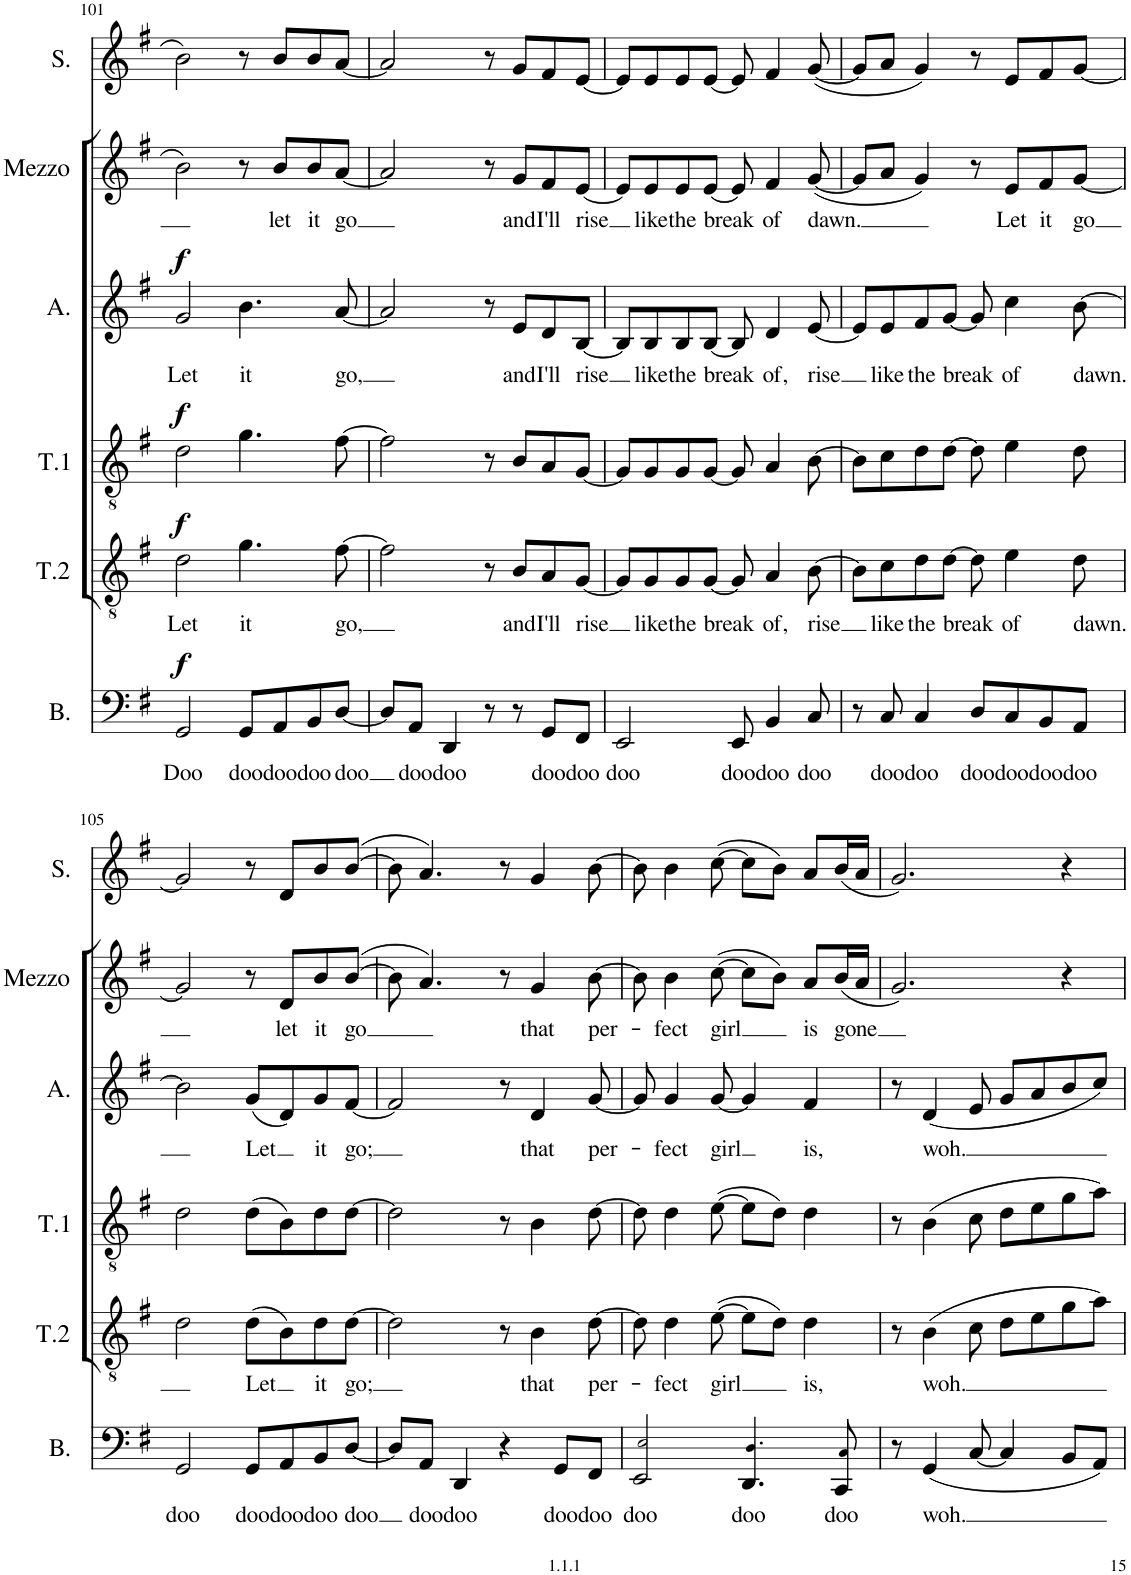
**kern	**text	**dynam	**kern	**text	**dynam	**kern	**dynam	**kern	**text	**dynam	**kern	**text	**kern
*part6	*part6	*part6	*part5	*part5	*part5	*part4	*part4	*part3	*part3	*part3	*part2	*part2	*part1
*staff6	*staff6	*staff6	*staff5	*staff5	*staff5	*staff4	*staff4	*staff3	*staff3	*staff3	*staff2	*staff2	*staff1
*I"Bass	*	*	*I"Tenor 2	*	*	*I"Tenor 1	*	*I"Alto	*	*	*I"Mezzosopran	*	*I"Sopran
*I'B.	*	*	*I'T.2	*	*	*I'T.1	*	*I'A.	*	*	*I'Mezzo	*	*I'S.
!!LO:PB:g=z
*clefF4	*	*	*clefGv2	*	*	*clefGv2	*	*clefG2	*	*	*clefG2	*	*clefG2
*k[f#]	*	*	*k[f#]	*	*	*k[f#]	*	*k[f#]	*	*	*k[f#]	*	*k[f#]
*M4/4	*	*	*M4/4	*	*	*M4/4	*	*M4/4	*	*	*M4/4	*	*M4/4
=101	=101	=101	=101	=101	=101	=101	=101	=101	=101	=101	=101	=101	=101
!	!LO:LY:b	!LO:DY:a	!	!LO:LY:b	!LO:DY:a	!	!LO:DY:a	!	!LO:LY:b	!LO:DY:a	!	!	!
2GG/	Doo	f	2d\	Let	f	2d\	f	2g/	Let	f	2b\	.	2b\
!	!LO:LY:b	!	!	!LO:LY:b	!	!	!	!	!LO:LY:b	!	!	!	!
8GG/L	doo	.	4.g\	it	.	4.g\	.	4.b\	it	.	8r	.	8r
!	!LO:LY:b	!	!	!	!	!	!	!	!	!	!	!LO:LY:b	!
8AA/	doo	.	.	.	.	.	.	.	.	.	8b/L	let	8b/L
!	!LO:LY:b	!	!	!	!	!	!	!	!	!	!	!LO:LY:b	!
8BB/	doo	.	.	.	.	.	.	.	.	.	8b/	it	8b/
!	!LO:LY:b	!	!	!LO:LY:b	!	!	!	!	!LO:LY:b	!	!	!LO:LY:b	!
[8D/J	doo	.	[8f#\	go,	.	[8f#\	.	[8a/	go,	.	[8a/J	go	[8a/J
=102	=102	=102	=102	=102	=102	=102	=102	=102	=102	=102	=102	=102	=102
8D/L]	.	.	2f#\]	.	.	2f#\]	.	2a/]	.	.	2a/]	.	2a/]
!	!LO:LY:b	!	!	!	!	!	!	!	!	!	!	!	!
8AA/J	doo	.	.	.	.	.	.	.	.	.	.	.	.
!	!LO:LY:b	!	!	!	!	!	!	!	!	!	!	!	!
4DD/	doo	.	.	.	.	.	.	.	.	.	.	.	.
8r	.	.	8r	.	.	8r	.	8r	.	.	8r	.	8r
!	!	!	!	!LO:LY:b	!	!	!	!	!LO:LY:b	!	!	!LO:LY:b	!
8r	.	.	8B/L	and	.	8B/L	.	8e/L	and	.	8g/L	and	8g/L
!	!LO:LY:b	!	!	!LO:LY:b	!	!	!	!	!LO:LY:b	!	!	!LO:LY:b	!
8GG/L	doo	.	8A/	I'll	.	8A/	.	8d/	I'll	.	8f#/	I'll	8f#/
!	!LO:LY:b	!	!	!LO:LY:b	!	!	!	!	!LO:LY:b	!	!	!LO:LY:b	!
8FF#/J	doo	.	[8G/J	rise	.	[8G/J	.	[8B/J	rise	.	[8e/J	rise	[8e/J
=103	=103	=103	=103	=103	=103	=103	=103	=103	=103	=103	=103	=103	=103
!	!LO:LY:b	!	!	!	!	!	!	!	!	!	!	!	!
2EE/	doo	.	8G/L]	.	.	8G/L]	.	8B/L]	.	.	8e/L]	.	8e/L]
!	!	!	!	!LO:LY:b	!	!	!	!	!LO:LY:b	!	!	!LO:LY:b	!
.	.	.	8G/	like	.	8G/	.	8B/	like	.	8e/	like	8e/
!	!	!	!	!LO:LY:b	!	!	!	!	!LO:LY:b	!	!	!LO:LY:b	!
.	.	.	8G/	the	.	8G/	.	8B/	the	.	8e/	the	8e/
!	!	!	!	!LO:LY:b	!	!	!	!	!LO:LY:b	!	!	!LO:LY:b	!
.	.	.	[8G/J	break	.	[8G/J	.	[8B/J	break	.	[8e/J	break	[8e/J
!	!LO:LY:b	!	!	!	!	!	!	!	!	!	!	!	!
8EE/	doo	.	8G/]	.	.	8G/]	.	8B/]	.	.	8e/]	.	8e/]
!	!LO:LY:b	!	!	!LO:LY:b	!	!	!	!	!LO:LY:b	!	!	!LO:LY:b	!
4BB/	doo	.	4A/	of,	.	4A/	.	4d/	of,	.	4f#/	of	4f#/
!	!LO:LY:b	!	!	!LO:LY:b	!	!	!	!	!LO:LY:b	!	!	!LO:LY:b	!
8C/	doo	.	[8B\	rise	.	[8B\	.	[8e/	rise	.	([8g/	dawn.	([8g/
=104	=104	=104	=104	=104	=104	=104	=104	=104	=104	=104	=104	=104	=104
8r	.	.	8B\L]	.	.	8B\L]	.	8e/L]	.	.	8g/L]	.	8g/L]
!	!LO:LY:b	!	!	!LO:LY:b	!	!	!	!	!LO:LY:b	!	!	!	!
8C/	doo	.	8c\	like	.	8c\	.	8e/	like	.	8a/J	.	8a/J
!	!LO:LY:b	!	!	!LO:LY:b	!	!	!	!	!LO:LY:b	!	!	!	!
4C/	doo	.	8d\	the	.	8d\	.	8f#/	the	.	4g/)	.	4g/)
!	!	!	!	!LO:LY:b	!	!	!	!	!LO:LY:b	!	!	!	!
.	.	.	[8d\J	break	.	[8d\J	.	[8g/J	break	.	.	.	.
!	!LO:LY:b	!	!	!	!	!	!	!	!	!	!	!	!
8D/L	doo	.	8d\]	.	.	8d\]	.	8g/]	.	.	8r	.	8r
!	!LO:LY:b	!	!	!LO:LY:b	!	!	!	!	!LO:LY:b	!	!	!LO:LY:b	!
8C/	doo	.	4e\	of	.	4e\	.	4cc\	of	.	8e/L	Let	8e/L
!	!LO:LY:b	!	!	!	!	!	!	!	!	!	!	!LO:LY:b	!
8BB/	doo	.	.	.	.	.	.	.	.	.	8f#/	it	8f#/
!	!LO:LY:b	!	!	!LO:LY:b	!	!	!	!	!LO:LY:b	!	!	!LO:LY:b	!
8AA/J	doo	.	8d\	dawn.	.	8d\	.	[8b\	dawn.	.	[8g/J	go	[8g/J
!!LO:LB:g=z
=105	=105	=105	=105	=105	=105	=105	=105	=105	=105	=105	=105	=105	=105
!	!LO:LY:b	!	!	!	!	!	!	!	!	!	!	!	!
2GG/	doo	.	2d\	.	.	2d\	.	2b\]	.	.	2g/]	.	2g/]
!	!LO:LY:b	!	!	!LO:LY:b	!	!	!	!	!LO:LY:b	!	!	!	!
8GG/L	doo	.	(8d\L	Let	.	(8d\L	.	(8g/L	Let	.	8r	.	8r
!	!LO:LY:b	!	!	!	!	!	!	!	!	!	!	!LO:LY:b	!
8AA/	doo	.	8B\)	.	.	8B\)	.	8d/)	.	.	8d/L	let	8d/L
!	!LO:LY:b	!	!	!LO:LY:b	!	!	!	!	!LO:LY:b	!	!	!LO:LY:b	!
8BB/	doo	.	8d\	it	.	8d\	.	8g/	it	.	8b/	it	8b/
!	!LO:LY:b	!	!	!LO:LY:b	!	!	!	!	!LO:LY:b	!	!	!LO:LY:b	!
[8D/J	doo	.	[8d\J	go;	.	[8d\J	.	[8f#/J	go;	.	([8b/J	go	([8b/J
=106	=106	=106	=106	=106	=106	=106	=106	=106	=106	=106	=106	=106	=106
8D/L]	.	.	2d\]	.	.	2d\]	.	2f#/]	.	.	8b\]	.	8b\]
!	!LO:LY:b	!	!	!	!	!	!	!	!	!	!	!	!
8AA/J	doo	.	.	.	.	.	.	.	.	.	4.a/)	.	4.a/)
!	!LO:LY:b	!	!	!	!	!	!	!	!	!	!	!	!
4DD/	doo	.	.	.	.	.	.	.	.	.	.	.	.
4r	.	.	8r	.	.	8r	.	8r	.	.	8r	.	8r
!	!	!	!	!LO:LY:b	!	!	!	!	!LO:LY:b	!	!	!LO:LY:b	!
.	.	.	4B\	that	.	4B\	.	4d/	that	.	4g/	that	4g/
!	!LO:LY:b	!	!	!	!	!	!	!	!	!	!	!	!
8GG/L	doo	.	.	.	.	.	.	.	.	.	.	.	.
!	!LO:LY:b	!	!	!LO:LY:b	!	!	!	!	!LO:LY:b	!	!	!LO:LY:b	!
8FF#/J	doo	.	[8d\	per-	.	[8d\	.	[8g/	per-	.	[8b\	per-	[8b\
=107	=107	=107	=107	=107	=107	=107	=107	=107	=107	=107	=107	=107	=107
!	!LO:LY:b	!	!	!	!	!	!	!	!	!	!	!	!
2EE/ 2E!/	doo	.	8d\]	.	.	8d\]	.	8g/]	.	.	8b\]	.	8b\]
!	!	!	!	!LO:LY:b	!	!	!	!	!LO:LY:b	!	!	!LO:LY:b	!
.	.	.	4d\	-fect	.	4d\	.	4g/	-fect	.	4b\	-fect	4b\
!	!	!	!	!LO:LY:b	!	!	!	!	!LO:LY:b	!	!	!LO:LY:b	!
.	.	.	([8e\	girl	.	([8e\	.	[8g/	girl	.	([8cc\	girl	([8cc\
!	!LO:LY:b	!	!	!	!	!	!	!	!	!	!	!	!
4.DD/ 4.D!/	doo	.	8e\L]	.	.	8e\L]	.	4g/]	.	.	8cc\L]	.	8cc\L]
.	.	.	8d\J)	.	.	8d\J)	.	.	.	.	8b\J)	.	8b\J)
!	!	!	!	!LO:LY:b	!	!	!	!	!LO:LY:b	!	!	!LO:LY:b	!
.	.	.	4d\	is,	.	4d\	.	4f#/	is,	.	8a/L	is	8a/L
!	!LO:LY:b	!	!	!	!	!	!	!	!	!	!	!LO:LY:b	!
8CC/ 8C!/	doo	.	.	.	.	.	.	.	.	.	(16b/L	gone	(16b/L
.	.	.	.	.	.	.	.	.	.	.	16a/JJ	.	16a/JJ
=108	=108	=108	=108	=108	=108	=108	=108	=108	=108	=108	=108	=108	=108
8r	.	.	8r	.	.	8r	.	8r	.	.	2.g/)	.	2.g/)
!	!LO:LY:b	!	!	!LO:LY:b	!	!	!	!	!LO:LY:b	!	!	!	!
(4GG/	woh.	.	(4B\	woh.	.	(4B\	.	(4d/	woh.	.	.	.	.
[8C/	.	.	8c\	.	.	8c\	.	8e/	.	.	.	.	.
4C/]	.	.	8d\L	.	.	8d\L	.	8g/L	.	.	.	.	.
.	.	.	8e\	.	.	8e\	.	8a/	.	.	.	.	.
8BB/L	.	.	8g\	.	.	8g\	.	8b/	.	.	4r	.	4r
8AA/J)	.	.	8a\J)	.	.	8a\J)	.	8cc/J)	.	.	.	.	.
=	=	=	=	=	=	=	=	=	=	=	=	=	=
*-	*-	*-	*-	*-	*-	*-	*-	*-	*-	*-	*-	*-	*-
